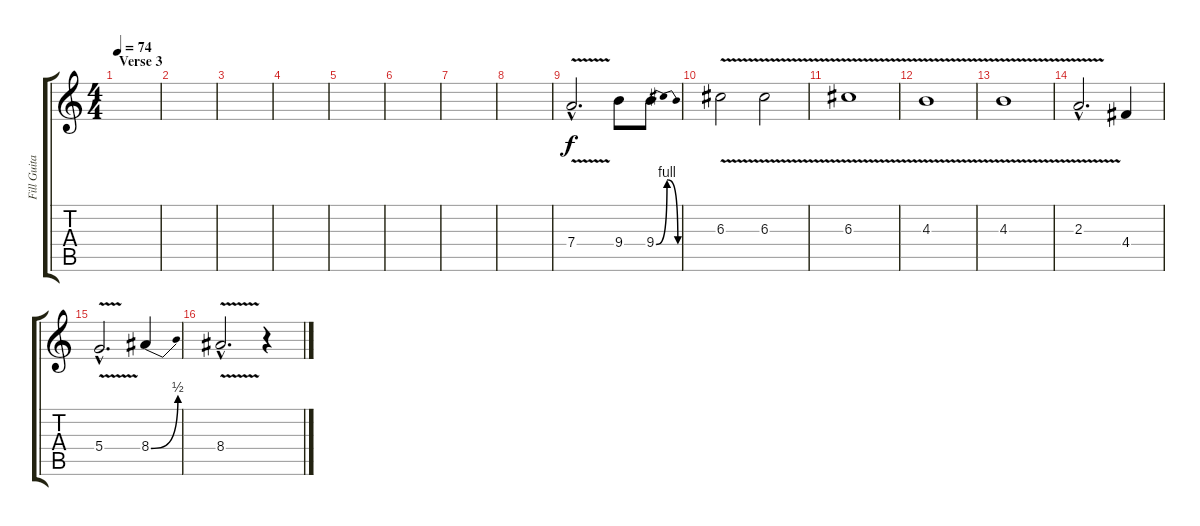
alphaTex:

\track ("Fill Guitar #1" "Fill Guita") {instrument distortionguitar}
\staff {score tabs}
\tuning (E4 B3 G3 D3 A2 E2) {hide}
\ts (4 4)
\section ("" "Verse 3")
\tempo 74
\clef g2
\ks c
|
|
|
|
|
|
|
|
7.4{v hac}.2{d volume 11} 9.4.8 9.4{be (bendrelease 0 0 30 4 30 4 60 0)}.8 |
6.3{v}.2 6.3{v}.2 |
6.3{v}.1 |
4.3{v}.1 |
4.3{v}.1 |
2.3{v hac}.2{d} 4.4.4 |
5.4{v hac}.2{d} 8.4{be (bend 0 0 60 2)}.4 |
8.4{v hac}.2{d} r.4
